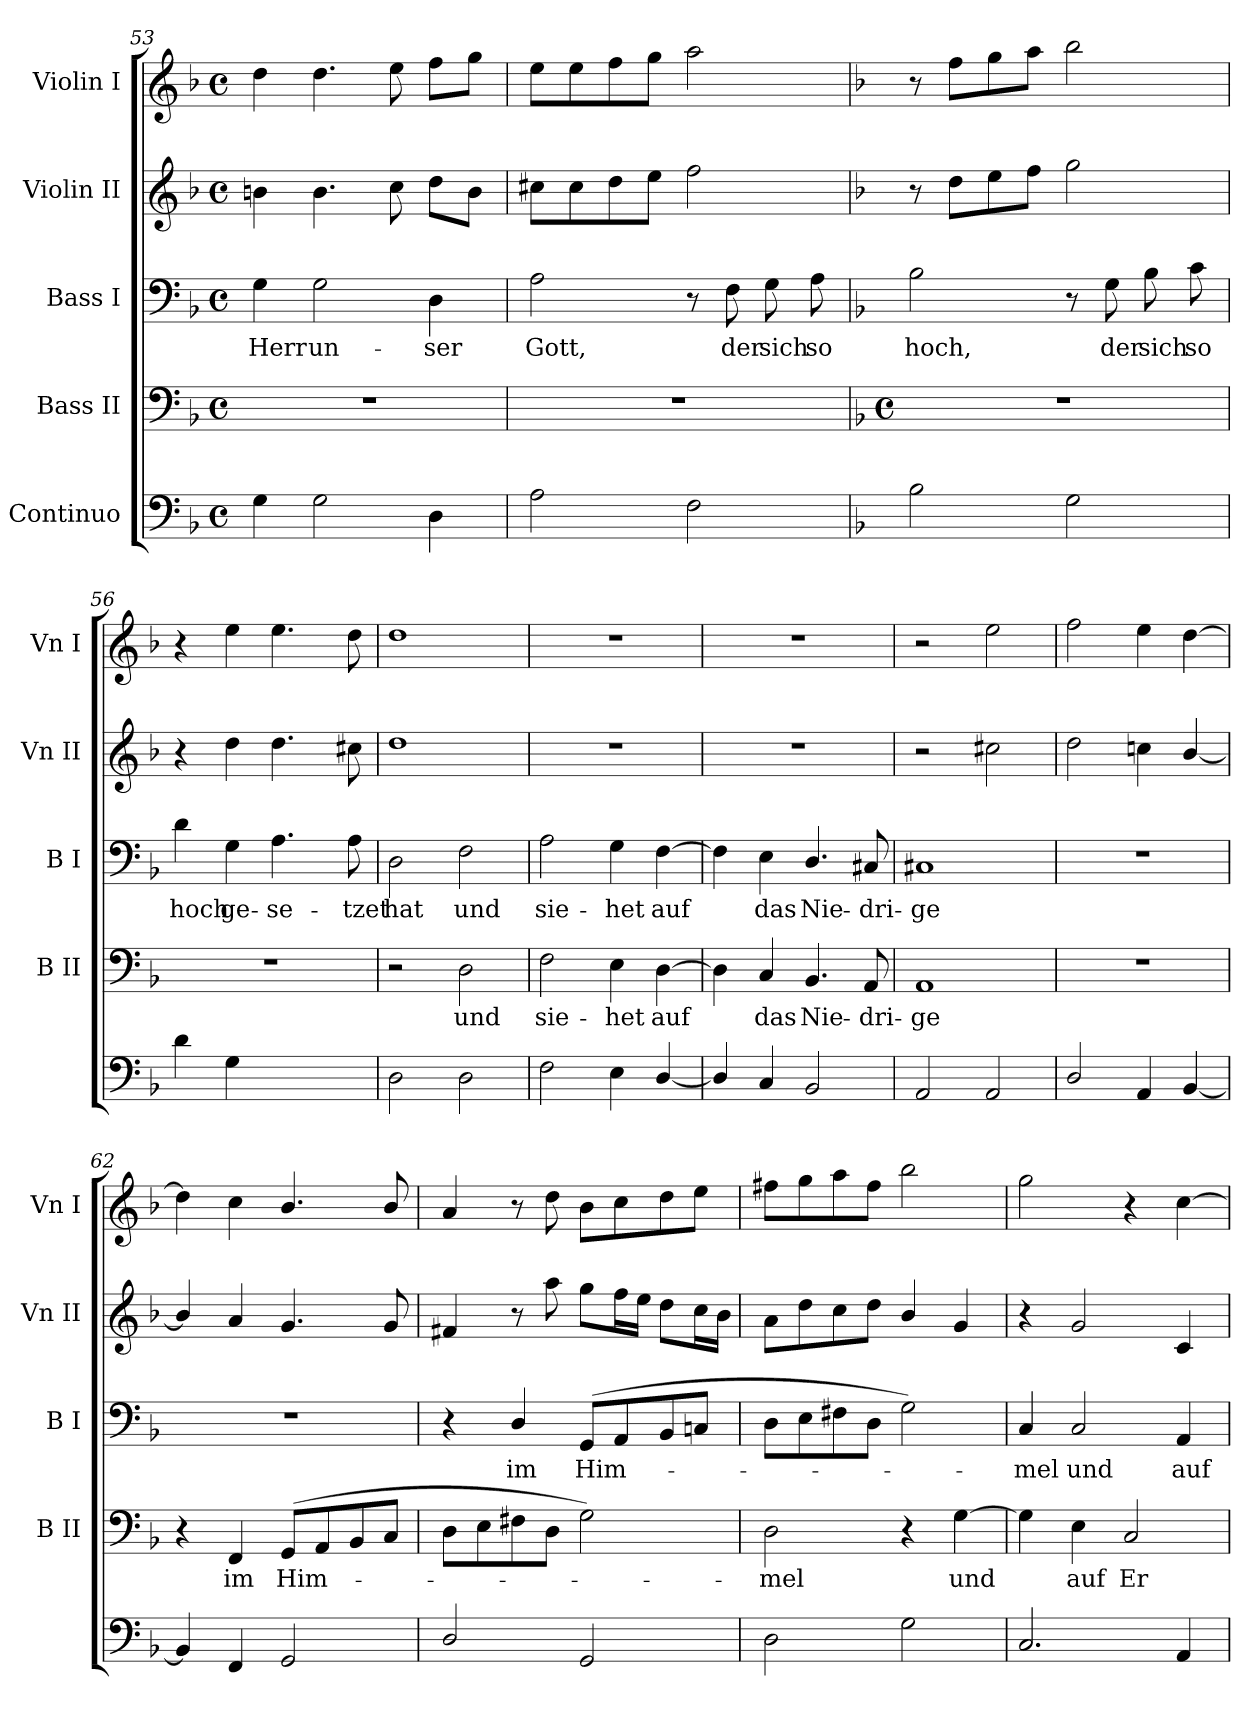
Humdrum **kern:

**kern	**text	**kern	**text	**kern	**text	**kern	**kern
*part5	*part5	*part4	*part4	*part3	*part3	*part2	*part1
*staff5	*staff5	*staff4	*staff4	*staff3	*staff3	*staff2	*staff1
*I"Continuo	*	*I"Bass II	*	*I"Bass I	*	*I"Violin II	*I"Violin I
*	*	*I'B II	*	*I'B I	*	*I'Vn II	*I'Vn I
*clefF4	*	*clefF4	*	*clefF4	*	*clefG2	*clefG2
*k[b-]	*	*k[b-]	*	*k[b-]	*	*k[b-]	*k[b-]
*F:	*	*F:	*	*F:	*	*F:	*F:
*M4/4	*	*M4/4	*	*M4/4	*	*M4/4	*M4/4
*met(c)	*	*met(c)	*	*met(c)	*	*met(c)	*met(c)
=53	=53	=53	=53	=53	=53	=53	=53
!	!	!	!	!	!LO:LY:b	!	!
4G	.	1r	.	4G	Herr	4bn	4dd
!	!	!	!	!	!LO:LY:b	!	!
2G	.	.	.	2G	un-	4.b	4.dd
.	.	.	.	.	.	8cc	8ee
!	!	!	!	!	!LO:LY:b	!	!
4D	.	.	.	4D	-ser	8ddL	8ffL
.	.	.	.	.	.	8bJ	8ggJ
=54	=54	=54	=54	=54	=54	=54	=54
!	!	!	!	!	!LO:LY:b	!	!
2A	.	1r	.	2A	Gott,	8cc#XL	8eeL
.	.	.	.	.	.	8cc#	8ee
.	.	.	.	.	.	8dd	8ff
.	.	.	.	.	.	8eeJ	8ggJ
2F	.	.	.	8r	.	2ff	2aa
!	!	!	!	!	!LO:LY:b	!	!
.	.	.	.	8F	der	.	.
!	!	!	!	!	!LO:LY:b	!	!
.	.	.	.	8G	sich	.	.
!	!	!	!	!	!LO:LY:b	!	!
.	.	.	.	8A	so	.	.
!!LO:LB:g=z
=55	=55	=55	=55	=55	=55	=55	=55
*	*	*k[b-]	*	*	*	*	*
*	*	*F:	*	*	*	*	*
*	*	*M4/4	*	*	*	*	*
*	*	*met(c)	*	*	*	*	*
!	!	!	!	!	!LO:LY:b	!	!
2B-	.	1r	.	2B-	hoch,	8r	8r
.	.	.	.	.	.	8ddL	8ffL
.	.	.	.	.	.	8ee	8gg
.	.	.	.	.	.	8ffJ	8aaJ
2G	.	.	.	8r	.	2gg	2bb-
!	!	!	!	!	!LO:LY:b	!	!
.	.	.	.	8G	der	.	.
!	!	!	!	!	!LO:LY:b	!	!
.	.	.	.	8B-	sich	.	.
!	!	!	!	!	!LO:LY:b	!	!
.	.	.	.	8c	so	.	.
=56	=56	=56	=56	=56	=56	=56	=56
!	!	!	!	!	!LO:LY:b	!	!
4d	.	1r	.	4d	hoch	4r	4r
!	!	!	!	!	!LO:LY:b	!	!
4G	.	.	.	4G	ge-	4dd	4ee
!	!LO:LY:b	!	!	!	!LO:LY:b	!	!
[4Ayy	4	.	.	4.A	-se-	4.dd	4.ee
4Ayy]	.	.	.	.	.	.	.
!	!	!	!	!	!LO:LY:b	!	!
.	.	.	.	8A	-tzet	8cc#X	8dd
=57	=57	=57	=57	=57	=57	=57	=57
!	!	!	!	!	!LO:LY:b	!	!
2D	.	2r	.	2D	hat	1dd	1dd
!	!	!	!LO:LY:b	!	!LO:LY:b	!	!
2D	.	2D	und	2F	und	.	.
=58	=58	=58	=58	=58	=58	=58	=58
!	!	!	!LO:LY:b	!	!LO:LY:b	!	!
2F	.	2F	sie-	2A	sie-	1r	1r
!	!	!	!LO:LY:b	!	!LO:LY:b	!	!
4E	.	4E	-het	4G	-het	.	.
!	!	!	!LO:LY:b	!	!LO:LY:b	!	!
[4D/	.	[4D	auf	[4F	auf	.	.
=59	=59	=59	=59	=59	=59	=59	=59
4D/]	.	4D]	.	4F]	.	1r	1r
!	!	!	!LO:LY:b	!	!LO:LY:b	!	!
4C	.	4C	das	4E	das	.	.
!	!	!	!LO:LY:b	!	!LO:LY:b	!	!
2BB-	.	4.BB-	Nie-	4.D/	Nie-	.	.
!	!	!	!LO:LY:b	!	!LO:LY:b	!	!
.	.	8AA	-dri-	8C#X	-dri-	.	.
=60	=60	=60	=60	=60	=60	=60	=60
!	!	!	!LO:LY:b	!	!LO:LY:b	!	!
2AA	.	1AA	-ge	1C#X	-ge	2r	2r
2AA	.	.	.	.	.	2cc#X	2ee
=61	=61	=61	=61	=61	=61	=61	=61
2D/	.	1r	.	1r	.	2dd	2ff
4AA	.	.	.	.	.	4ccn	4ee
[4BB-	.	.	.	.	.	[4b-/	[4dd
!!LO:LB:g=z
=62	=62	=62	=62	=62	=62	=62	=62
4BB-]	.	4r	.	1r	.	4b-/]	4dd]
!	!	!	!LO:LY:b	!	!	!	!
4FF	.	4FF	im	.	.	4a	4cc
!	!	!	!LO:LY:b	!	!	!	!
2GG	.	(>8GGL	Him-	.	.	4.g	4.b-/
.	.	8AA	.	.	.	.	.
.	.	8BB-	.	.	.	.	.
.	.	8CJ	.	.	.	8g	8b-/
=63	=63	=63	=63	=63	=63	=63	=63
2D/	.	8DL	.	4r	.	4f#X	4a
.	.	8E	.	.	.	.	.
!	!	!	!	!	!LO:LY:b	!	!
.	.	8F#X	.	4D/	im	8r	8r
.	.	8DJ	.	.	.	8aa	8dd
!	!	!	!	!	!LO:LY:b	!	!
2GG	.	2G)	.	(>8GGL	Him-	8ggL	8b-L
.	.	.	.	8AA	.	16ffL	8cc
.	.	.	.	.	.	16eeJJ	.
.	.	.	.	8BB-	.	8ddL	8dd
.	.	.	.	8CnJ	.	16ccL	8eeJ
.	.	.	.	.	.	16b-JJ	.
=64	=64	=64	=64	=64	=64	=64	=64
!	!	!	!LO:LY:b	!	!	!	!
2D	.	2D	mel	8DL	.	8aL	8ff#XL
.	.	.	.	8E	.	8dd	8gg
.	.	.	.	8F#X	.	8cc	8aa
.	.	.	.	8DJ	.	8ddJ	8ff#J
2G	.	4r	.	2G)	.	4b-/	2bb-
!	!	!	!LO:LY:b	!	!	!	!
.	.	[4G	und	.	.	4g	.
=65	=65	=65	=65	=65	=65	=65	=65
!	!	!	!	!	!LO:LY:b	!	!
2.C	.	4G]	.	4C	mel	4r	2gg
!	!	!	!LO:LY:b	!	!LO:LY:b	!	!
.	.	4E	auf	2C	und	2g	.
!	!	!	!LO:LY:b	!	!	!	!
.	.	2C	Er-	.	.	.	4r
!	!	!	!	!	!LO:LY:b	!	!
4AA	.	.	.	4AA	auf	4c	[4cc
=	=	=	=	=	=	=	=
*-	*-	*-	*-	*-	*-	*-	*-
